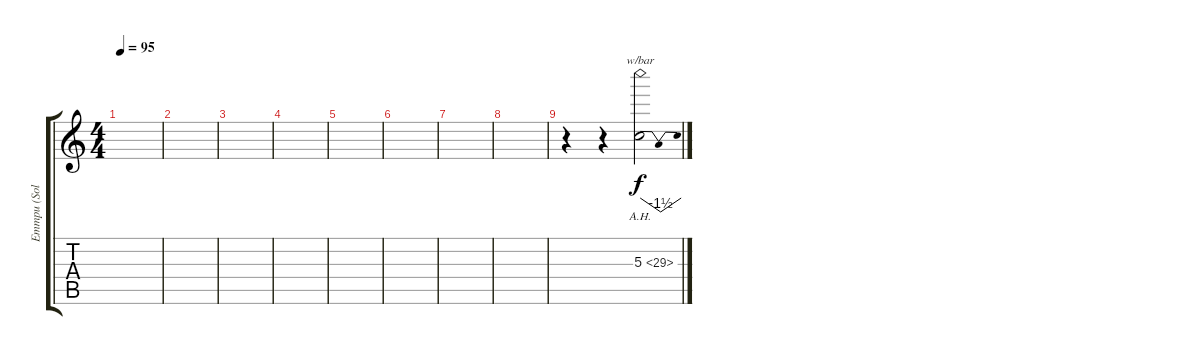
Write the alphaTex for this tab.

\track ("Emmpu (Solo)" "Emmpu (Sol") {instrument distortionguitar}
\staff {score tabs}
\tuning (E4 B3 G3 D3 A2 E2) {hide}
\ts (4 4)
\tempo 95
\clef g2
\ks c
|
|
|
|
|
|
|
|
r.4 r.4 5.3{ah 24}.2{tbe (dip default 0 0 30 -6 60 0)}
